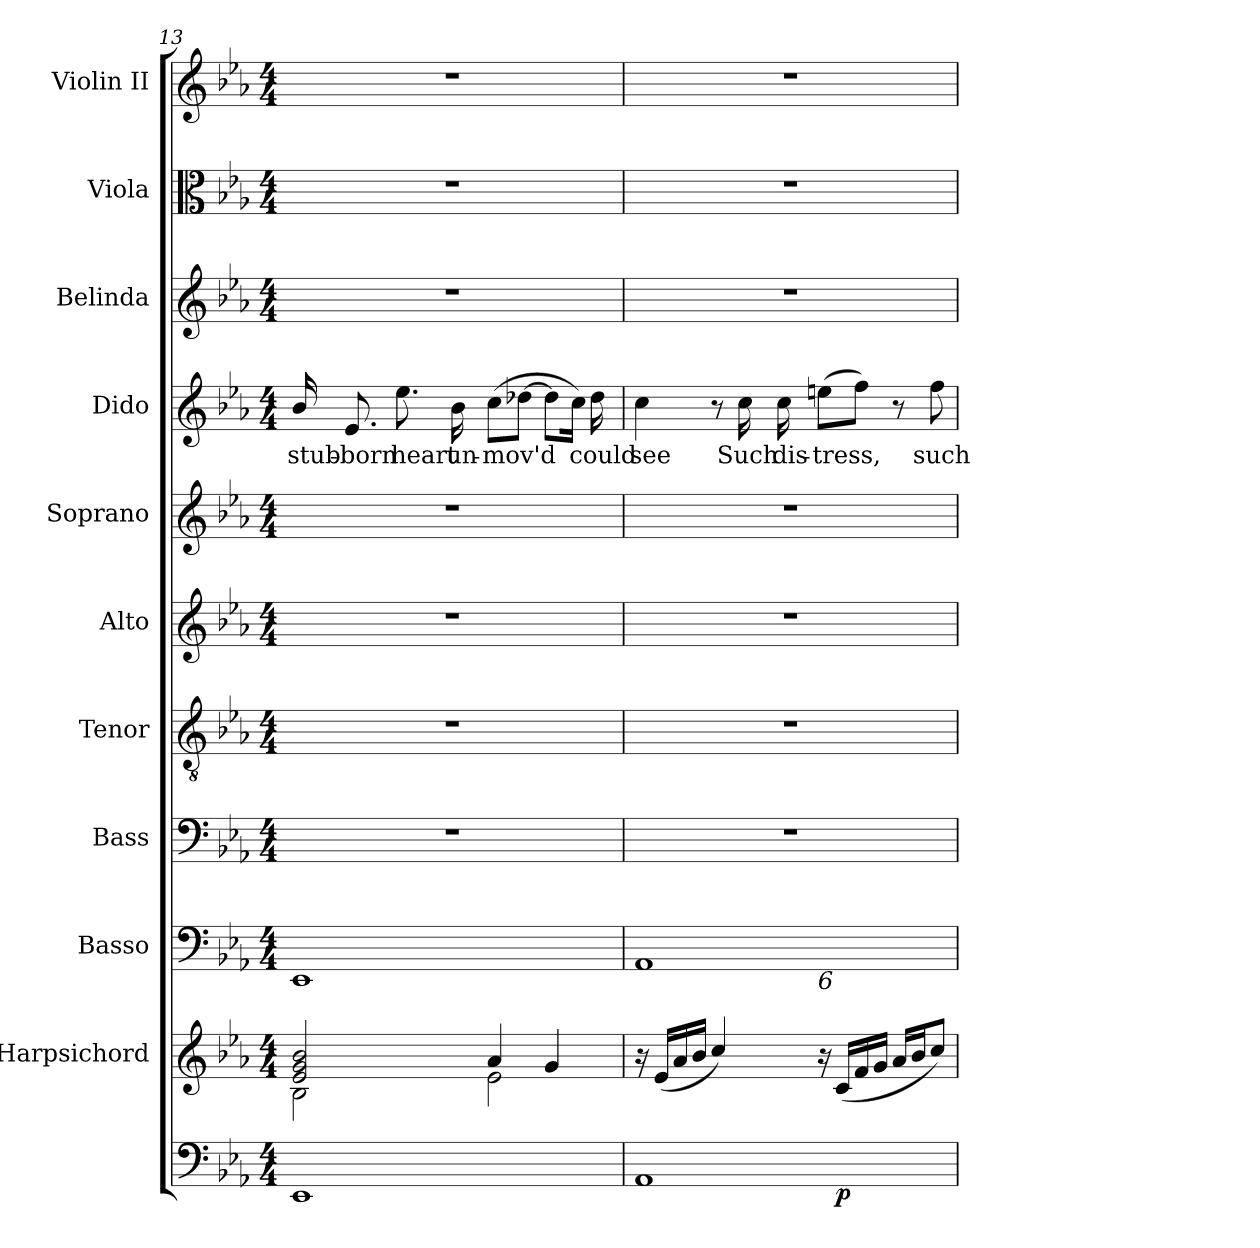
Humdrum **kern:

**kern	**dynam	**kern	**kern	**kern	**kern	**kern	**kern	**kern	**text	**kern	**kern	**kern
*part11	*part11	*part10	*part9	*part8	*part7	*part6	*part5	*part4	*part4	*part3	*part2	*part1
*staff11	*staff11	*staff10	*staff9	*staff8	*staff7	*staff6	*staff5	*staff4	*staff4	*staff3	*staff2	*staff1
*	*	*I"Harpsichord	*I"Basso	*I"Bass	*I"Tenor	*I"Alto	*I"Soprano	*I"Dido	*	*I"Belinda	*I"Viola	*I"Violin II
*	*	*	*	*I'B.	*I'T.	*I'A.	*I'S.	*	*	*	*I'Viola	*I'Vln. II
!!LO:LB:g=z
*clefF4	*	*clefG2	*clefF4	*clefF4	*clefGv2	*clefG2	*clefG2	*clefG2	*	*clefG2	*clefC3	*clefG2
*	*	*	*	*	*ITrd7c12	*	*	*	*	*	*	*
*k[b-e-a-]	*	*k[b-e-a-]	*k[b-e-a-]	*k[b-e-a-]	*k[b-e-a-]	*k[b-e-a-]	*k[b-e-a-]	*k[b-e-a-]	*	*k[b-e-a-]	*k[b-e-a-]	*k[b-e-a-]
*E-:	*	*E-:	*E-:	*E-:	*E-:	*E-:	*E-:	*E-:	*	*E-:	*E-:	*E-:
*M4/4	*	*M4/4	*M4/4	*M4/4	*M4/4	*M4/4	*M4/4	*M4/4	*	*M4/4	*M4/4	*M4/4
=13	=13	=13	=13	=13	=13	=13	=13	=13	=13	=13	=13	=13
*	*	*^	*	*	*	*	*	*	*	*	*	*
!	!	!	!	!	!	!	!	!	!	!LO:LY:b:color=#000000	!	!	!
1EE-i	.	2e-i/ 2gi 2b-i	2B-i\	1EE-i	1r	1r	1r	1r	16b-i/	stub-	1r	1r	1r
!	!	!	!	!	!	!	!	!	!	!LO:LY:b:color=#000000	!	!	!
.	.	.	.	.	.	.	.	.	8.e-i/	-born	.	.	.
!	!	!	!	!	!	!	!	!	!	!LO:LY:b:color=#000000	!	!	!
.	.	.	.	.	.	.	.	.	8.ee-i\	heart	.	.	.
!	!	!	!	!	!	!	!	!	!	!LO:LY:b:color=#000000	!	!	!
.	.	.	.	.	.	.	.	.	16b-i\	un-	.	.	.
!	!	!	!	!	!	!	!	!	!	!LO:LY:b:color=#000000	!	!	!
.	.	4a-i/	2e-i\	.	.	.	.	.	(8cci\L	-mov'd	.	.	.
.	.	.	.	.	.	.	.	.	[8dd-Xi\J	.	.	.	.
.	.	4gi/	.	.	.	.	.	.	8dd-i\L]	.	.	.	.
.	.	.	.	.	.	.	.	.	16cci\Jk)	.	.	.	.
!	!	!	!	!	!	!	!	!	!	!LO:LY:b:color=#000000	!	!	!
.	.	.	.	.	.	.	.	.	16dd-i\	could	.	.	.
*	*	*v	*v	*	*	*	*	*	*	*	*	*	*
=14	=14	=14	=14	=14	=14	=14	=14	=14	=14	=14	=14	=14
!	!	!	!LO:TX:b:i:t=5	!	!	!	!	!	!	!	!	!
!	!	!	!	!	!	!	!	!	!LO:LY:b:color=#000000	!	!	!
*^	*	*	*^	*	*	*	*	*	*	*	*	*
1AA-i	2ryy	.	16r	1AA-i	2ryy	1r	1r	1r	1r	4cci\	see	1r	1r	1r
.	.	.	(16e-i/LL	.	.	.	.	.	.	.	.	.	.	.
.	.	.	16a-i/	.	.	.	.	.	.	.	.	.	.	.
.	.	.	16b-i/JJ	.	.	.	.	.	.	.	.	.	.	.
.	.	.	4cci/)	.	.	.	.	.	.	8r	.	.	.	.
!	!	!	!	!	!	!	!	!	!	!	!LO:LY:b:color=#000000	!	!	!
.	.	.	.	.	.	.	.	.	.	16cci\	Such	.	.	.
!	!	!	!	!	!	!	!	!	!	!	!LO:LY:b:color=#000000	!	!	!
.	.	.	.	.	.	.	.	.	.	16cci\	dis-	.	.	.
!	!	!	!	!	!LO:TX:b:i:t=6	!	!	!	!	!	!	!	!	!
!	!	!	!	!	!	!	!	!	!	!	!LO:LY:b:color=#000000	!	!	!
.	16ryy	.	16r	.	2ryy	.	.	.	.	(8eeni\L	-tress,	.	.	.
.	4..ryy	p	(16ci/LL	.	.	.	.	.	.	.	.	.	.	.
.	.	.	16fi/	.	.	.	.	.	.	8ffi\J)	.	.	.	.
.	.	.	16gi/JJ	.	.	.	.	.	.	.	.	.	.	.
.	.	.	16a-i/LL	.	.	.	.	.	.	8r	.	.	.	.
.	.	.	16b-i/J	.	.	.	.	.	.	.	.	.	.	.
!	!	!	!	!	!	!	!	!	!	!	!LO:LY:b:color=#000000	!	!	!
.	.	.	8cci/J)	.	.	.	.	.	.	8ffi\	such	.	.	.
*v	*v	*	*	*v	*v	*	*	*	*	*	*	*	*	*
=	=	=	=	=	=	=	=	=	=	=	=	=
*-	*-	*-	*-	*-	*-	*-	*-	*-	*-	*-	*-	*-
